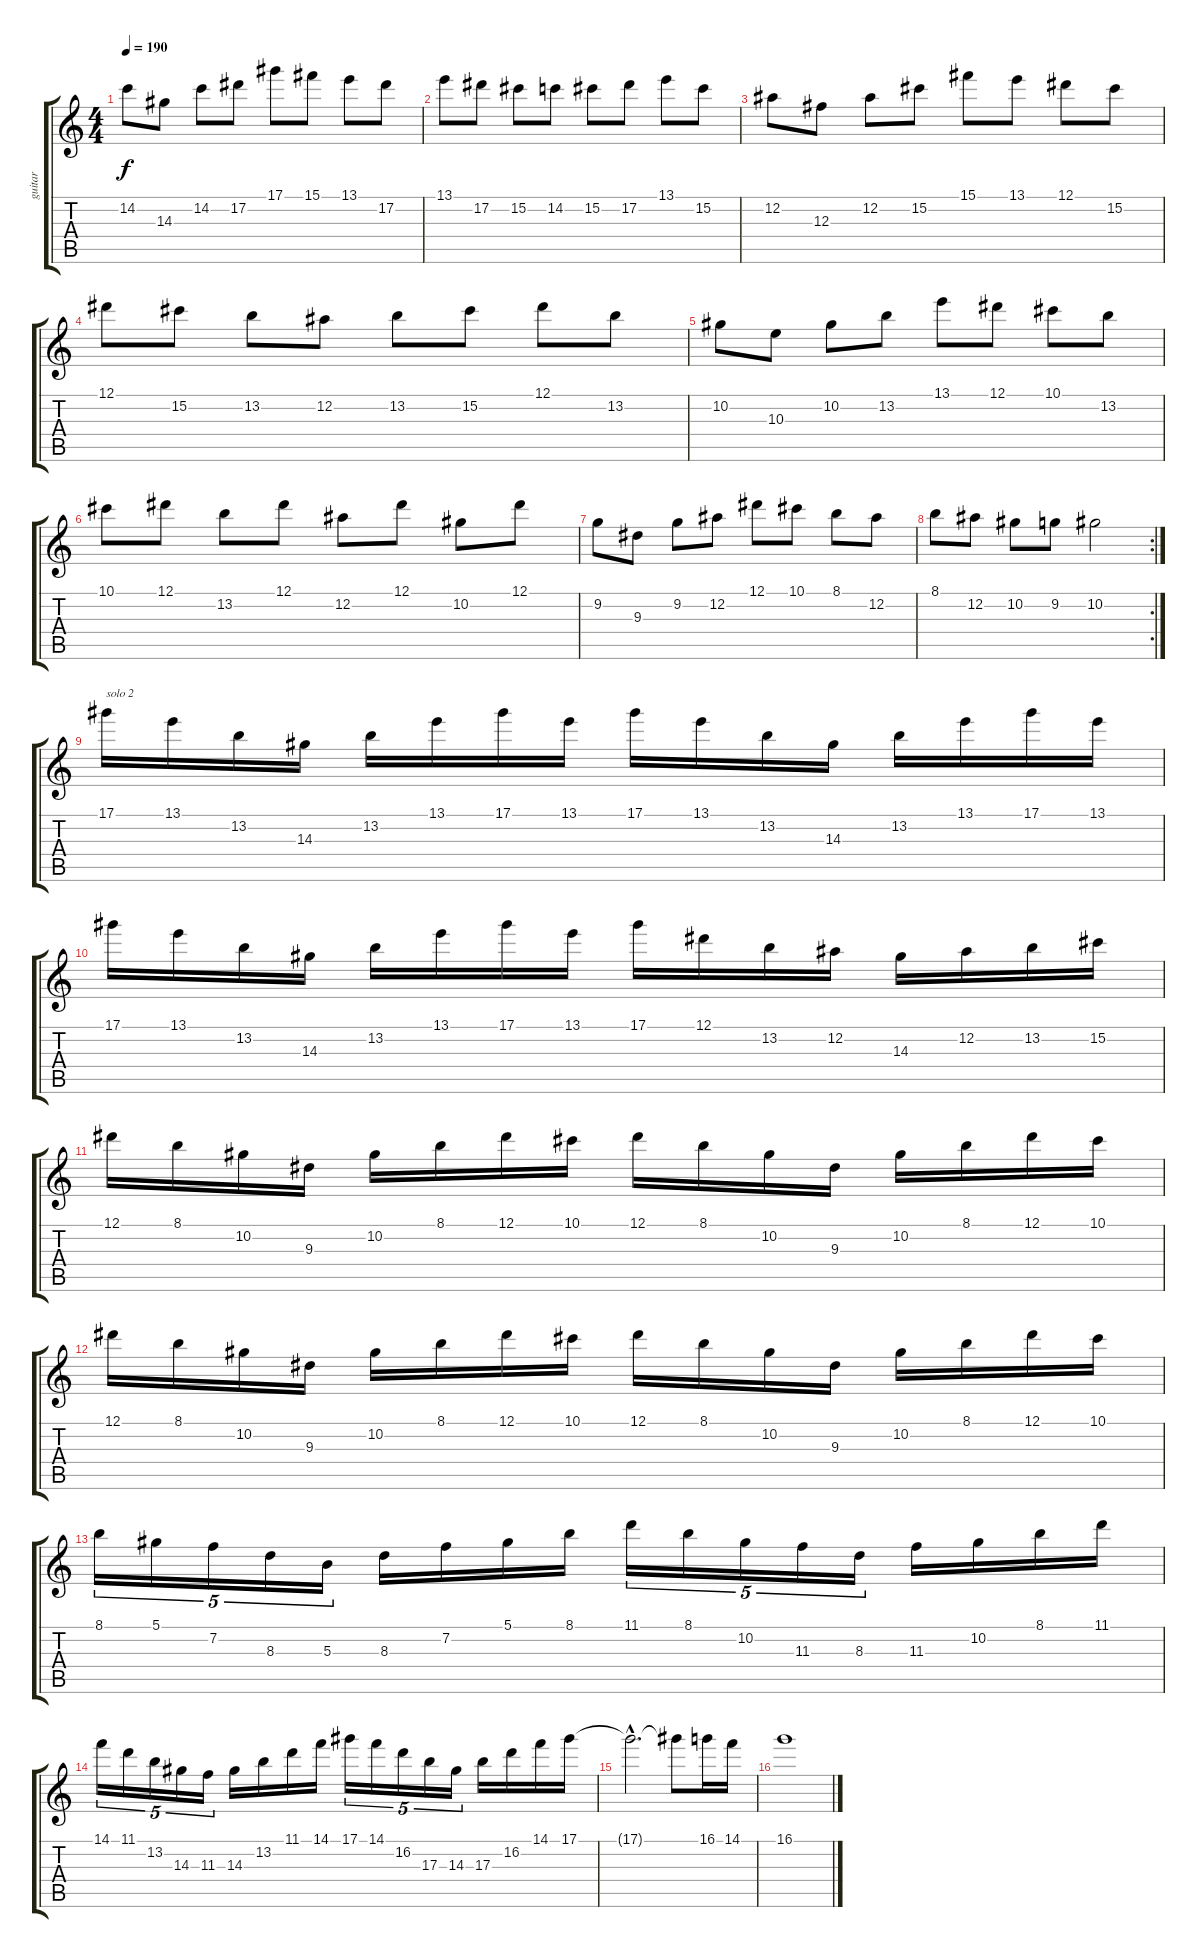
\track ("guitar" "guitar") {instrument distortionguitar}
\staff {score tabs}
\tuning (Eb4 Bb3 Gb3 Db3 Ab2 Eb2) {hide}
\ts (4 4)
\tempo 190
\clef g2
\ks c
14.2.8{dy f} 14.3.8 14.2.8 17.2.8 17.1.8 15.1.8 13.1.8 17.2.8 |
13.1.8 17.2.8 15.2.8 14.2.8 15.2.8 17.2.8 13.1.8 15.2.8 |
12.2.8 12.3.8 12.2.8 15.2.8 15.1.8 13.1.8 12.1.8 15.2.8 |
12.1.8 15.2.8 13.2.8 12.2.8 13.2.8 15.2.8 12.1.8 13.2.8 |
10.2.8 10.3.8 10.2.8 13.2.8 13.1.8 12.1.8 10.1.8 13.2.8 |
10.1.8 12.1.8 13.2.8 12.1.8 12.2.8 12.1.8 10.2.8 12.1.8 |
9.2.8 9.3.8 9.2.8 12.2.8 12.1.8 10.1.8 8.1.8 12.2.8 |
\rc 2
8.1.8 12.2.8 10.2.8 9.2.8 10.2.2 |
17.1.16{txt "solo 2"} 13.1.16 13.2.16 14.3.16 13.2.16 13.1.16 17.1.16 13.1.16 17.1.16 13.1.16 13.2.16 14.3.16 13.2.16 13.1.16 17.1.16 13.1.16 |
17.1.16 13.1.16 13.2.16 14.3.16 13.2.16 13.1.16 17.1.16 13.1.16 17.1.16 12.1.16 13.2.16 12.2.16 14.3.16 12.2.16 13.2.16 15.2.16 |
12.1.16 8.1.16 10.2.16 9.3.16 10.2.16 8.1.16 12.1.16 10.1.16 12.1.16 8.1.16 10.2.16 9.3.16 10.2.16 8.1.16 12.1.16 10.1.16 |
12.1.16 8.1.16 10.2.16 9.3.16 10.2.16 8.1.16 12.1.16 10.1.16 12.1.16 8.1.16 10.2.16 9.3.16 10.2.16 8.1.16 12.1.16 10.1.16 |
8.1.16{tu (5 4)} 5.1.16{tu (5 4)} 7.2.16{tu (5 4)} 8.3.16{tu (5 4)} 5.3.16{tu (5 4)} 8.3.16 7.2.16 5.1.16 8.1.16 11.1.16{tu (5 4)} 8.1.16{tu (5 4)} 10.2.16{tu (5 4)} 11.3.16{tu (5 4)} 8.3.16{tu (5 4)} 11.3.16 10.2.16 8.1.16 11.1.16 |
14.1.16{tu (5 4)} 11.1.16{tu (5 4)} 13.2.16{tu (5 4)} 14.3.16{tu (5 4)} 11.3.16{tu (5 4)} 14.3.16 13.2.16 11.1.16 14.1.16 17.1.16{tu (5 4)} 14.1.16{tu (5 4)} 16.2.16{tu (5 4)} 17.3.16{tu (5 4)} 14.3.16{tu (5 4)} 17.3.16 16.2.16 14.1.16 17.1.16 |
17.1{hac t}.2{d} 17.1{t}.8 16.1.16 14.1.16 |
16.1.1
